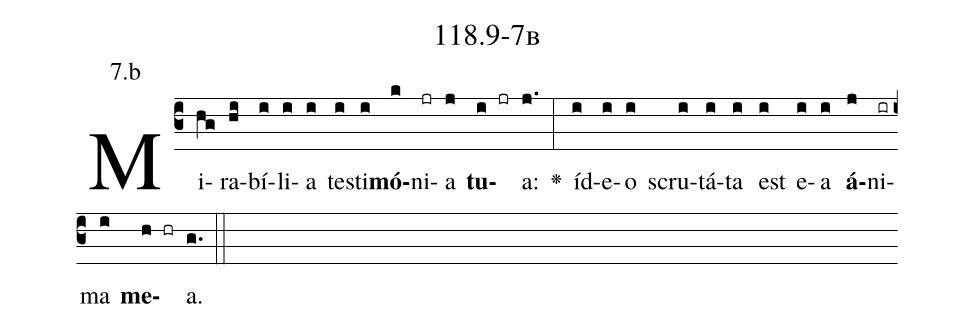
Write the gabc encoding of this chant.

name: 118.9-7b;
annotation: 7.b;
%%
(c3)Mi(hg)ra(hi)bí(i)li(i)a(i) tes(i)ti(i)<b>mó</b>(k)ni(jr)a(j) <b>tu</b>(i jr)a:(j.) <v>\greheightstar</v>(:) íd(i)e(i)o(i) scru(i)tá(i)ta(i) est(i) e(i)a(i) <b>á</b>(j)ni(ir)ma(i) <b>me</b>(h hr)a.(g.) (::)


%E(i) u(i) o(j) u(i) a(h) e.(g.) (::)
